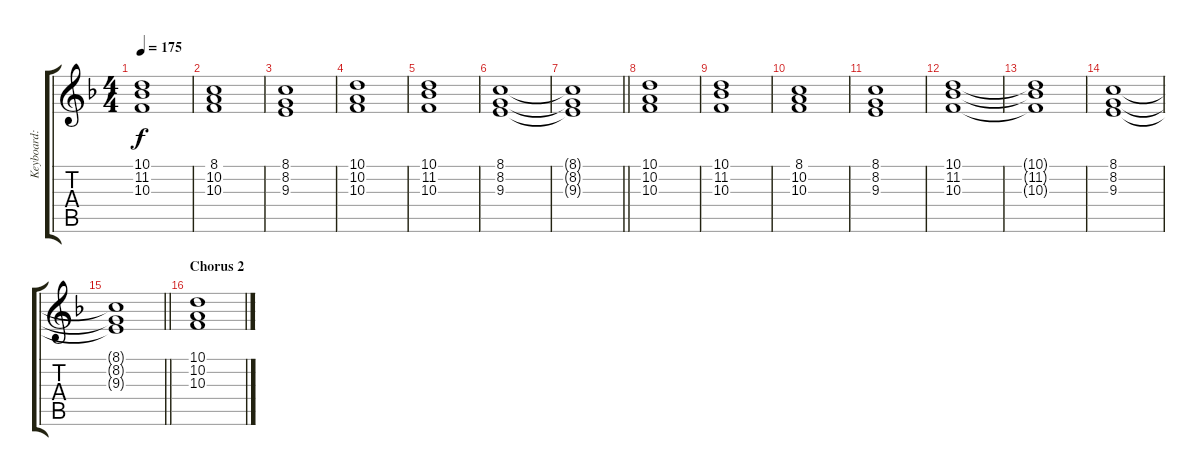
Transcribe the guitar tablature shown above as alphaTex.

\track ("Keyboard: Juha Mäenpää" "Keyboard: ") {instrument stringensemble1}
\staff {score tabs}
\tuning (E4 B3 G3 D3 A2 E2) {hide}
\ts (4 4)
\tempo 175
\clef g2
\ks dminor
(10.1 11.2 10.3).1{dy f} |
(8.1 10.2 10.3).1 |
(8.1 8.2 9.3).1 |
(10.1 10.2 10.3).1 |
(10.1 11.2 10.3).1 |
(8.1 8.2 9.3).1 |
\barLineRight lightlight
(8.1{t} 8.2{t} 9.3{t}).1 |
(10.1 10.2 10.3).1 |
(10.1 11.2 10.3).1 |
(8.1 10.2 10.3).1 |
(8.1 8.2 9.3).1 |
(10.1 11.2 10.3).1 |
(10.1{t} 11.2{t} 10.3{t}).1 |
(8.1 8.2 9.3).1 |
\barLineRight lightlight
(8.1{t} 8.2{t} 9.3{t}).1 |
\section ("" "Chorus 2")
(10.1 10.2 10.3).1
